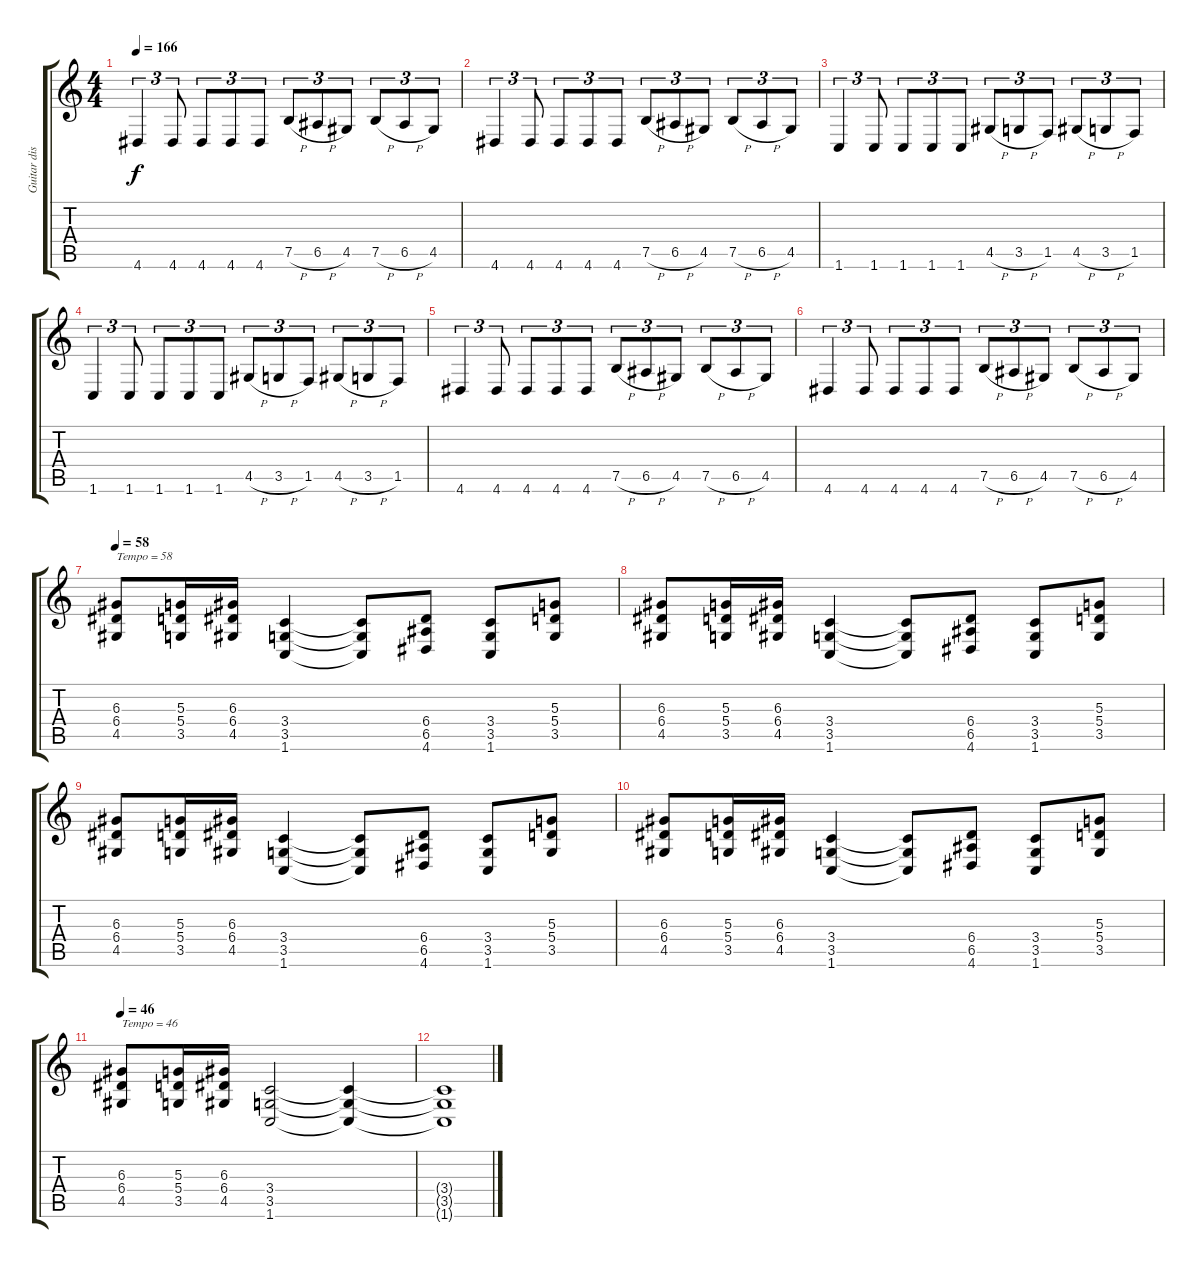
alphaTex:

\track ("Guitar distortion 1" "Guitar dis") {instrument distortionguitar}
\staff {score tabs}
\tuning (B3 Gb3 D3 A2 E2 B1) {hide}
\ts (4 4)
\tempo 166
\clef g2
\ks c
4.6.4{tu (3 2) dy f} 4.6.8{tu (3 2)} 4.6.8{tu (3 2)} 4.6.8{tu (3 2)} 4.6.8{tu (3 2)} 7.5{h}.8{tu (3 2)} 6.5{h}.8{tu (3 2)} 4.5.8{tu (3 2)} 7.5{h}.8{tu (3 2)} 6.5{h}.8{tu (3 2)} 4.5.8{tu (3 2)} |
4.6.4{tu (3 2)} 4.6.8{tu (3 2)} 4.6.8{tu (3 2)} 4.6.8{tu (3 2)} 4.6.8{tu (3 2)} 7.5{h}.8{tu (3 2)} 6.5{h}.8{tu (3 2)} 4.5.8{tu (3 2)} 7.5{h}.8{tu (3 2)} 6.5{h}.8{tu (3 2)} 4.5.8{tu (3 2)} |
1.6.4{tu (3 2)} 1.6.8{tu (3 2)} 1.6.8{tu (3 2)} 1.6.8{tu (3 2)} 1.6.8{tu (3 2)} 4.5{h}.8{tu (3 2)} 3.5{h}.8{tu (3 2)} 1.5.8{tu (3 2)} 4.5{h}.8{tu (3 2)} 3.5{h}.8{tu (3 2)} 1.5.8{tu (3 2)} |
1.6.4{tu (3 2)} 1.6.8{tu (3 2)} 1.6.8{tu (3 2)} 1.6.8{tu (3 2)} 1.6.8{tu (3 2)} 4.5{h}.8{tu (3 2)} 3.5{h}.8{tu (3 2)} 1.5.8{tu (3 2)} 4.5{h}.8{tu (3 2)} 3.5{h}.8{tu (3 2)} 1.5.8{tu (3 2)} |
4.6.4{tu (3 2)} 4.6.8{tu (3 2)} 4.6.8{tu (3 2)} 4.6.8{tu (3 2)} 4.6.8{tu (3 2)} 7.5{h}.8{tu (3 2)} 6.5{h}.8{tu (3 2)} 4.5.8{tu (3 2)} 7.5{h}.8{tu (3 2)} 6.5{h}.8{tu (3 2)} 4.5.8{tu (3 2)} |
4.6.4{tu (3 2)} 4.6.8{tu (3 2)} 4.6.8{tu (3 2)} 4.6.8{tu (3 2)} 4.6.8{tu (3 2)} 7.5{h}.8{tu (3 2)} 6.5{h}.8{tu (3 2)} 4.5.8{tu (3 2)} 7.5{h}.8{tu (3 2)} 6.5{h}.8{tu (3 2)} 4.5.8{tu (3 2)} |
\tempo 58
(6.3 6.4 4.5).8{txt "Tempo = 58"} (5.3 5.4 3.5).16 (6.3 6.4 4.5).16 (3.4 3.5 1.6).4 (3.4{t} 3.5{t} 1.6{t}).8 (6.4 6.5 4.6).8 (3.4 3.5 1.6).8 (5.3 5.4 3.5).8 |
(6.3 6.4 4.5).8 (5.3 5.4 3.5).16 (6.3 6.4 4.5).16 (3.4 3.5 1.6).4 (3.4{t} 3.5{t} 1.6{t}).8 (6.4 6.5 4.6).8 (3.4 3.5 1.6).8 (5.3 5.4 3.5).8 |
(6.3 6.4 4.5).8 (5.3 5.4 3.5).16 (6.3 6.4 4.5).16 (3.4 3.5 1.6).4 (3.4{t} 3.5{t} 1.6{t}).8 (6.4 6.5 4.6).8 (3.4 3.5 1.6).8 (5.3 5.4 3.5).8 |
(6.3 6.4 4.5).8 (5.3 5.4 3.5).16 (6.3 6.4 4.5).16 (3.4 3.5 1.6).4 (3.4{t} 3.5{t} 1.6{t}).8 (6.4 6.5 4.6).8 (3.4 3.5 1.6).8 (5.3 5.4 3.5).8 |
\tempo 46
(6.3 6.4 4.5).8{txt "Tempo = 46"} (5.3 5.4 3.5).16 (6.3 6.4 4.5).16 (3.4 3.5 1.6).2 (3.4{t} 3.5{t} 1.6{t}).4 |
(3.4{t} 3.5{t} 1.6{t}).1{volume 0}
